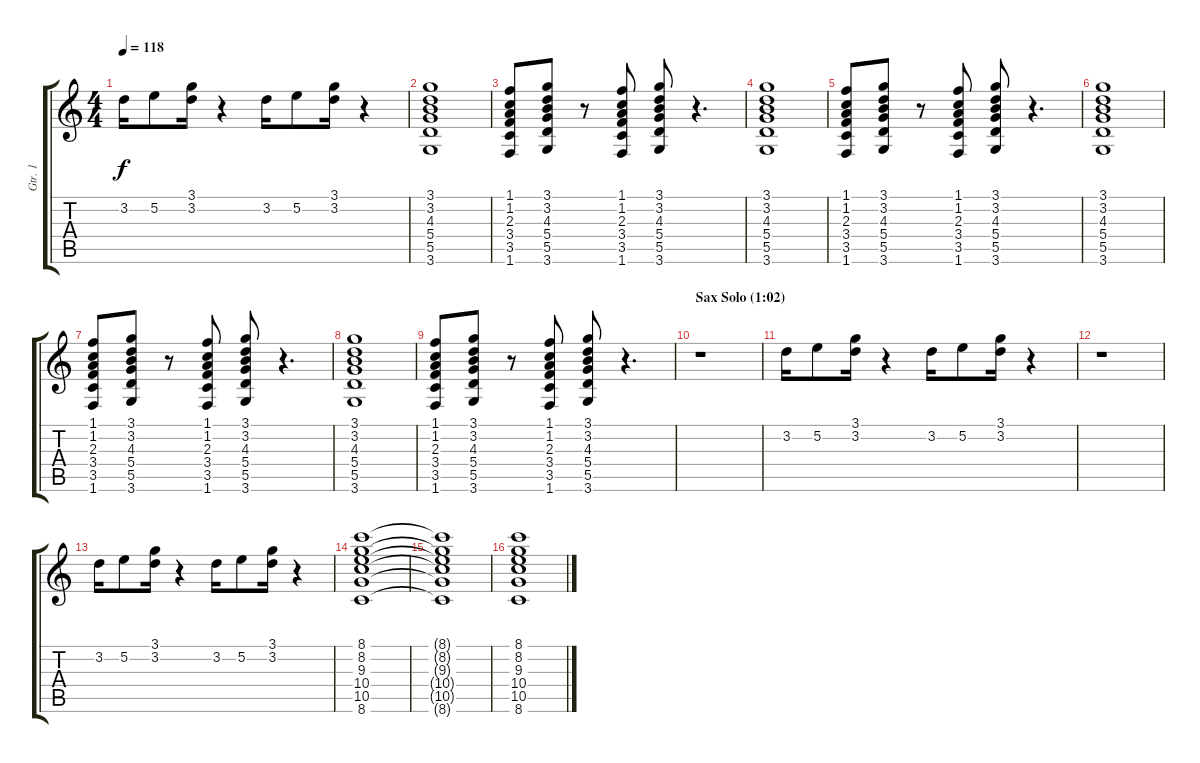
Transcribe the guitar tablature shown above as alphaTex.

\track ("Gtr. 1" "Gtr. 1") {instrument overdrivenguitar}
\staff {score tabs}
\tuning (E4 B3 G3 D3 A2 E2) {hide}
\ts (4 4)
\tempo 118
\clef g2
\ks c
3.2.16{dy f} 5.2.8 (3.1 3.2).16 r.4 3.2.16 5.2.8 (3.1 3.2).16 r.4 |
(3.1 3.2 4.3 5.4 5.5 3.6).1 |
(1.1 1.2 2.3 3.4 3.5 1.6).8 (3.1 3.2 4.3 5.4 5.5 3.6).8 r.8 (1.1 1.2 2.3 3.4 3.5 1.6).8 (3.1 3.2 4.3 5.4 5.5 3.6).8 r.4{d} |
(3.1 3.2 4.3 5.4 5.5 3.6).1 |
(1.1 1.2 2.3 3.4 3.5 1.6).8 (3.1 3.2 4.3 5.4 5.5 3.6).8 r.8 (1.1 1.2 2.3 3.4 3.5 1.6).8 (3.1 3.2 4.3 5.4 5.5 3.6).8 r.4{d} |
(3.1 3.2 4.3 5.4 5.5 3.6).1 |
(1.1 1.2 2.3 3.4 3.5 1.6).8 (3.1 3.2 4.3 5.4 5.5 3.6).8 r.8 (1.1 1.2 2.3 3.4 3.5 1.6).8 (3.1 3.2 4.3 5.4 5.5 3.6).8 r.4{d} |
(3.1 3.2 4.3 5.4 5.5 3.6).1 |
(1.1 1.2 2.3 3.4 3.5 1.6).8 (3.1 3.2 4.3 5.4 5.5 3.6).8 r.8 (1.1 1.2 2.3 3.4 3.5 1.6).8 (3.1 3.2 4.3 5.4 5.5 3.6).8 r.4{d} |
\section ("" "Sax Solo (1:02)")
r.1 |
3.2.16 5.2.8 (3.1 3.2).16 r.4 3.2.16 5.2.8 (3.1 3.2).16 r.4 |
r.1 |
3.2.16 5.2.8 (3.1 3.2).16 r.4 3.2.16 5.2.8 (3.1 3.2).16 r.4 |
(8.1 8.2 9.3 10.4 10.5 8.6).1 |
(8.1{t} 8.2{t} 9.3{t} 10.4{t} 10.5{t} 8.6{t}).1 |
(8.1 8.2 9.3 10.4 10.5 8.6).1
